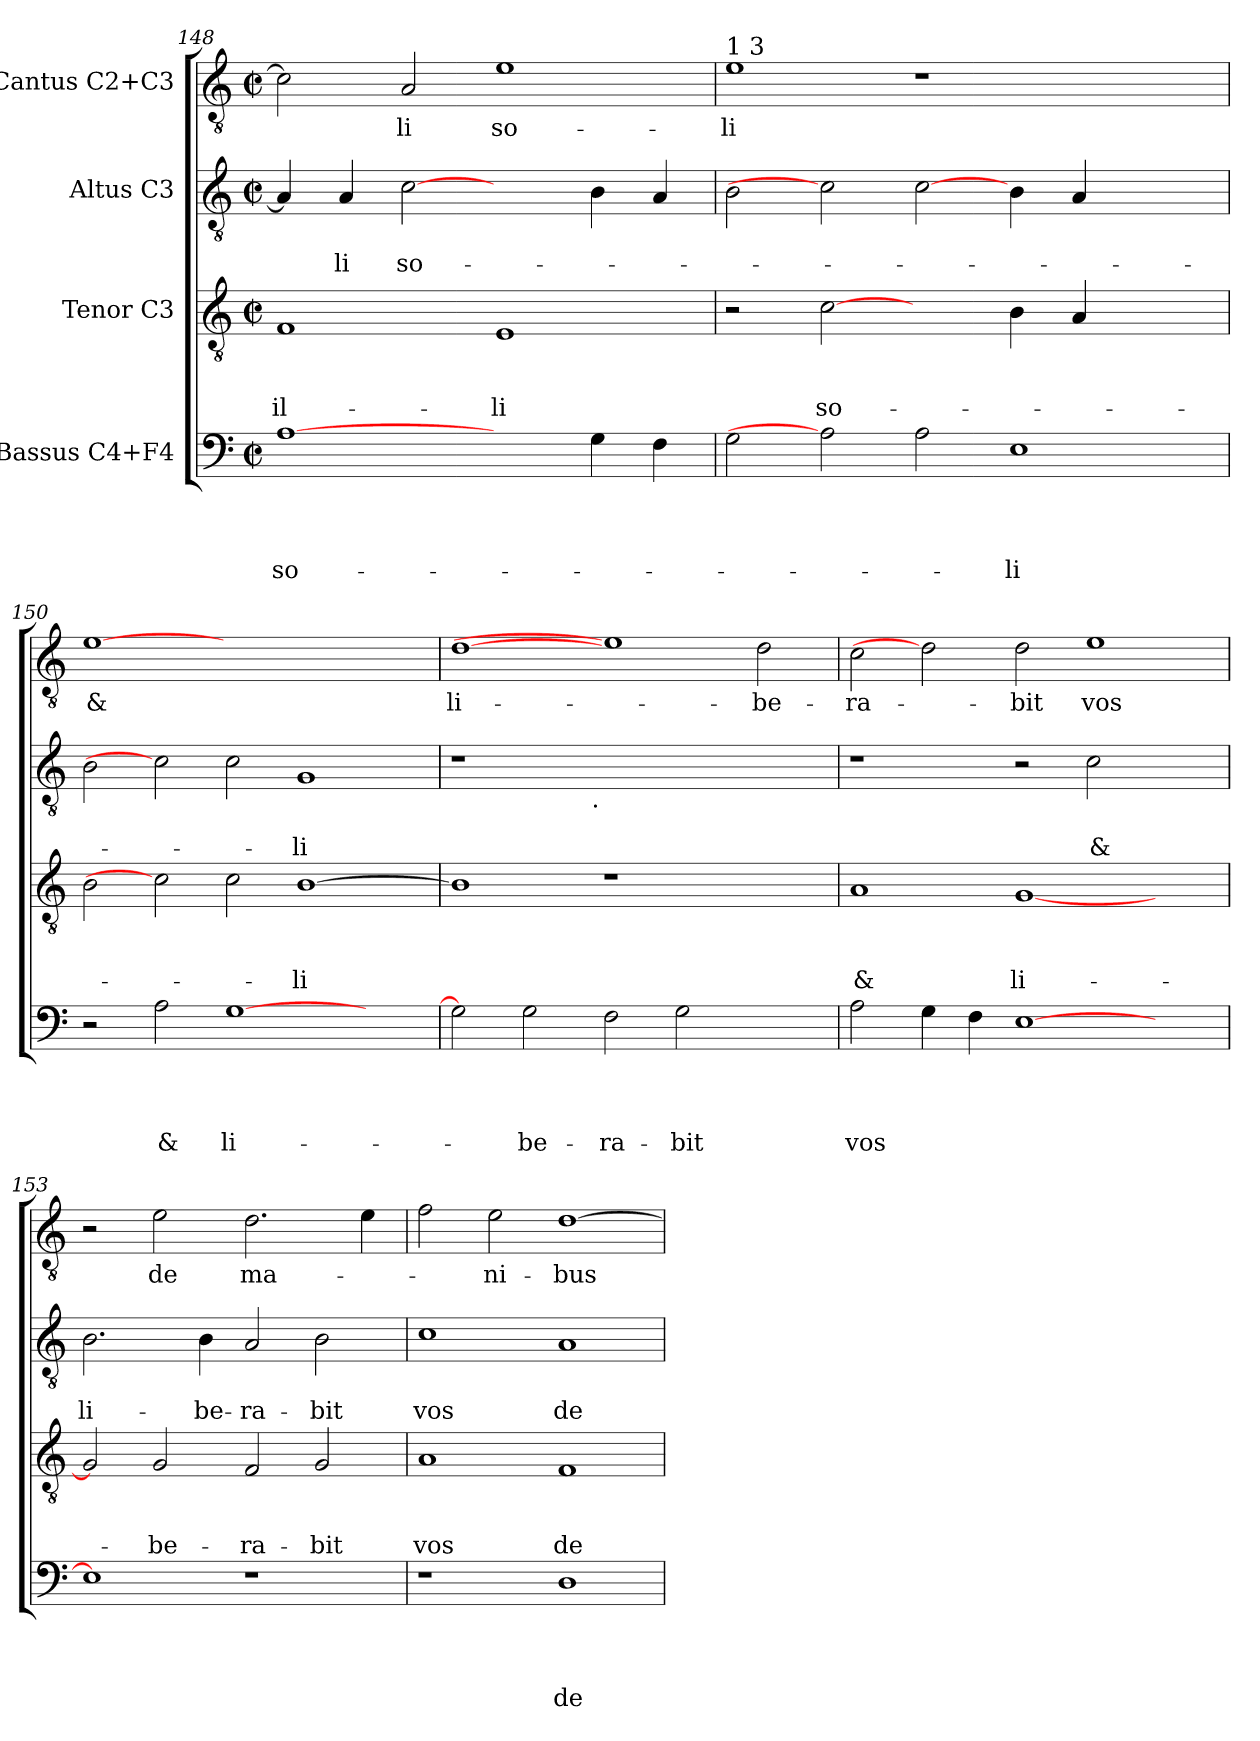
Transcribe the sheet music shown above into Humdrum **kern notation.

**kern	**text	**text	**text	**text	**kern	**text	**text	**text	**kern	**text	**text	**kern	**text
*part4	*part4	*part4	*part4	*part4	*part3	*part3	*part3	*part3	*part2	*part2	*part2	*part1	*part1
*staff4	*staff4	*staff4	*staff4	*staff4	*staff3	*staff3	*staff3	*staff3	*staff2	*staff2	*staff2	*staff1	*staff1
*I"Bassus C4+F4	*	*	*	*	*I"Tenor C3	*	*	*	*I"Altus C3	*	*	*I"Cantus C2+C3	*
*clefF4	*	*	*	*	*clefGv2	*	*	*	*clefGv2	*	*	*clefGv2	*
*k[]	*	*	*	*	*k[]	*	*	*	*k[]	*	*	*k[]	*
*C:	*	*	*	*	*C:	*	*	*	*C:	*	*	*C:	*
*M2/2	*	*	*	*	*M2/2	*	*	*	*M2/2	*	*	*M2/2	*
*met(c|)	*	*	*	*	*met(c|)	*	*	*	*met(c|)	*	*	*met(c|)	*
=148	=148	=148	=148	=148	=148	=148	=148	=148	=148	=148	=148	=148	=148
!	!	!	!	!LO:LY:b	!	!	!	!LO:LY:b	!	!	!	!	!
[1A	.	.	.	so-	1F	.	.	il-	4A/]	.	.	2c\]	.
!	!	!	!	!	!	!	!	!	!	!	!LO:LY:b	!	!
.	.	.	.	.	.	.	.	.	4A/	.	-li	.	.
!	!	!	!	!	!	!	!	!	!	!	!LO:LY:b	!	!LO:LY:b
.	.	.	.	.	.	.	.	.	[2c	.	so-	2A/	-li
!	!	!	!	!	!	!	!	!LO:LY:b	!	!	!	!	!LO:LY:b
2ryy	.	.	.	.	1E	.	.	-li	2ryy	.	.	1e	so-
4G\	.	.	.	.	.	.	.	.	4B\	.	.	.	.
4F\	.	.	.	.	.	.	.	.	4A/	.	.	.	.
!!LO:LB:g=z
=149	=149	=149	=149	=149	=149	=149	=149	=149	=149	=149	=149	=149	=149
!	!	!	!	!	!	!	!	!	!	!	!	!LO:TX:a:t=1 3	!
!	!	!	!	!	!	!	!	!	!	!	!	!	!LO:LY:b
2G\	.	.	.	.	2r	.	.	.	2B\	.	.	1e	-li
!	!	!	!	!	!	!	!	!LO:LY:b	!	!	!	!	!
2A]	.	.	.	.	[2c	.	.	so-	2c]	.	.	.	.
2A\	.	.	.	.	2ryy	.	.	.	[2c	.	.	1r	.
!	!	!	!	!LO:LY:b	!	!	!	!	!	!	!	!	!
1E	.	.	.	-li	4B\	.	.	.	4B\	.	.	.	.
.	.	.	.	.	4A/	.	.	.	4A/	.	.	.	.
.	.	.	.	.	2ryy	.	.	.	2ryy	.	.	2ryy	.
=150	=150	=150	=150	=150	=150	=150	=150	=150	=150	=150	=150	=150	=150
!	!	!	!	!	!	!	!	!	!	!	!	!	!LO:LY:b
2r	.	.	.	.	2B\	.	.	.	2B\	.	.	[1e	&
!	!	!	!	!LO:LY:b	!	!	!	!	!	!	!	!	!
2A\	.	.	.	&	2c]	.	.	.	2c]	.	.	.	.
!	!	!	!	!LO:LY:b	!	!	!	!	!	!	!	!	!
[>1G	.	.	.	li-	2c\	.	.	.	2c\	.	.	1.ryy	.
!	!	!	!	!	!	!	!	!LO:LY:b	!	!	!LO:LY:b	!	!
.	.	.	.	.	[>1B	.	.	-li	1G	.	-li	.	.
2ryy	.	.	.	.	.	.	.	.	.	.	.	.	.
=151	=151	=151	=151	=151	=151	=151	=151	=151	=151	=151	=151	=151	=151
!	!	!	!	!	!	!	!	!	!	!	!	!	!LO:LY:b
*	*	*	*	*	*	*	*	*	*^	*	*	*	*
2G\]	.	.	.	.	1B]	.	.	.	1r	2ryy	.	.	[1d	li-
!	!	!	!	!LO:LY:b	!	!	!	!	!	!	!	!	!	!
2G\	.	.	.	-be-	.	.	.	.	.	4...ryy	.	.	.	.
!	!	!	!	!	!	!	!	!	!	!LO:TX:b:t=.	!	!	!	!
.	.	.	.	.	.	.	.	.	.	1ryy	.	.	.	.
!	!	!	!	!LO:LY:b	!	!	!	!	!	!	!	!	!	!
2F\	.	.	.	-ra-	1r	.	.	.	1.ryy	.	.	.	1e]	.
!	!	!	!	!LO:LY:b	!	!	!	!	!	!	!	!	!	!
2G\	.	.	.	-bit	.	.	.	.	.	.	.	.	.	.
.	.	.	.	.	.	.	.	.	.	2ryy	.	.	.	.
!	!	!	!	!	!	!	!	!	!	!	!	!	!	!LO:LY:b
2ryy	.	.	.	.	2ryy	.	.	.	.	.	.	.	2d\	-be-
.	.	.	.	.	.	.	.	.	.	32ryy	.	.	.	.
=152	=152	=152	=152	=152	=152	=152	=152	=152	=152	=152	=152	=152	=152	=152
!	!	!	!	!LO:LY:b	!	!	!	!LO:LY:b	!	!	!	!	!	!LO:LY:b
*	*	*	*	*	*	*	*	*	*v	*v	*	*	*	*
2A\	.	.	.	vos	1A	.	.	&	1r	.	.	2c\	-ra-
4G\	.	.	.	.	.	.	.	.	.	.	.	2d]	.
4F\	.	.	.	.	.	.	.	.	.	.	.	.	.
!	!	!	!	!	!	!	!	!LO:LY:b	!	!	!	!	!LO:LY:b
[>1E	.	.	.	.	[<1G	.	.	li-	2r	.	.	2d\	-bit
!	!	!	!	!	!	!	!	!	!	!	!LO:LY:b	!	!LO:LY:b
.	.	.	.	.	.	.	.	.	2c\	.	&	1e	vos
2ryy	.	.	.	.	2ryy	.	.	.	2ryy	.	.	.	.
=153	=153	=153	=153	=153	=153	=153	=153	=153	=153	=153	=153	=153	=153
!	!	!	!	!	!	!	!	!	!	!	!LO:LY:b	!	!
1E]	.	.	.	.	2G/]	.	.	.	2.B\	.	li-	2r	.
!	!	!	!	!	!	!	!	!LO:LY:b	!	!	!	!	!LO:LY:b
.	.	.	.	.	2G/	.	.	-be-	.	.	.	2e\	de
!	!	!	!	!	!	!	!	!	!	!	!LO:LY:b	!	!
.	.	.	.	.	.	.	.	.	4B\	.	-be-	.	.
!	!	!	!	!	!	!	!	!LO:LY:b	!	!	!LO:LY:b	!	!LO:LY:b
1r	.	.	.	.	2F/	.	.	-ra-	2A/	.	-ra-	2.d\	ma-
!	!	!	!	!	!	!	!	!LO:LY:b	!	!	!LO:LY:b	!	!
.	.	.	.	.	2G/	.	.	-bit	2B\	.	-bit	.	.
.	.	.	.	.	.	.	.	.	.	.	.	4e\	.
=154	=154	=154	=154	=154	=154	=154	=154	=154	=154	=154	=154	=154	=154
!	!	!	!	!	!	!	!	!LO:LY:b	!	!	!LO:LY:b	!	!
1r	.	.	.	.	1A	.	.	vos	1c	.	vos	2f\	.
!	!	!	!	!	!	!	!	!	!	!	!	!	!LO:LY:b
.	.	.	.	.	.	.	.	.	.	.	.	2e\	-ni-
!	!	!	!	!LO:LY:b	!	!	!	!LO:LY:b	!	!	!LO:LY:b	!	!LO:LY:b
1D	.	.	.	de	1F	.	.	de	1A	.	de	[>1d	-bus
=	=	=	=	=	=	=	=	=	=	=	=	=	=
*-	*-	*-	*-	*-	*-	*-	*-	*-	*-	*-	*-	*-	*-
